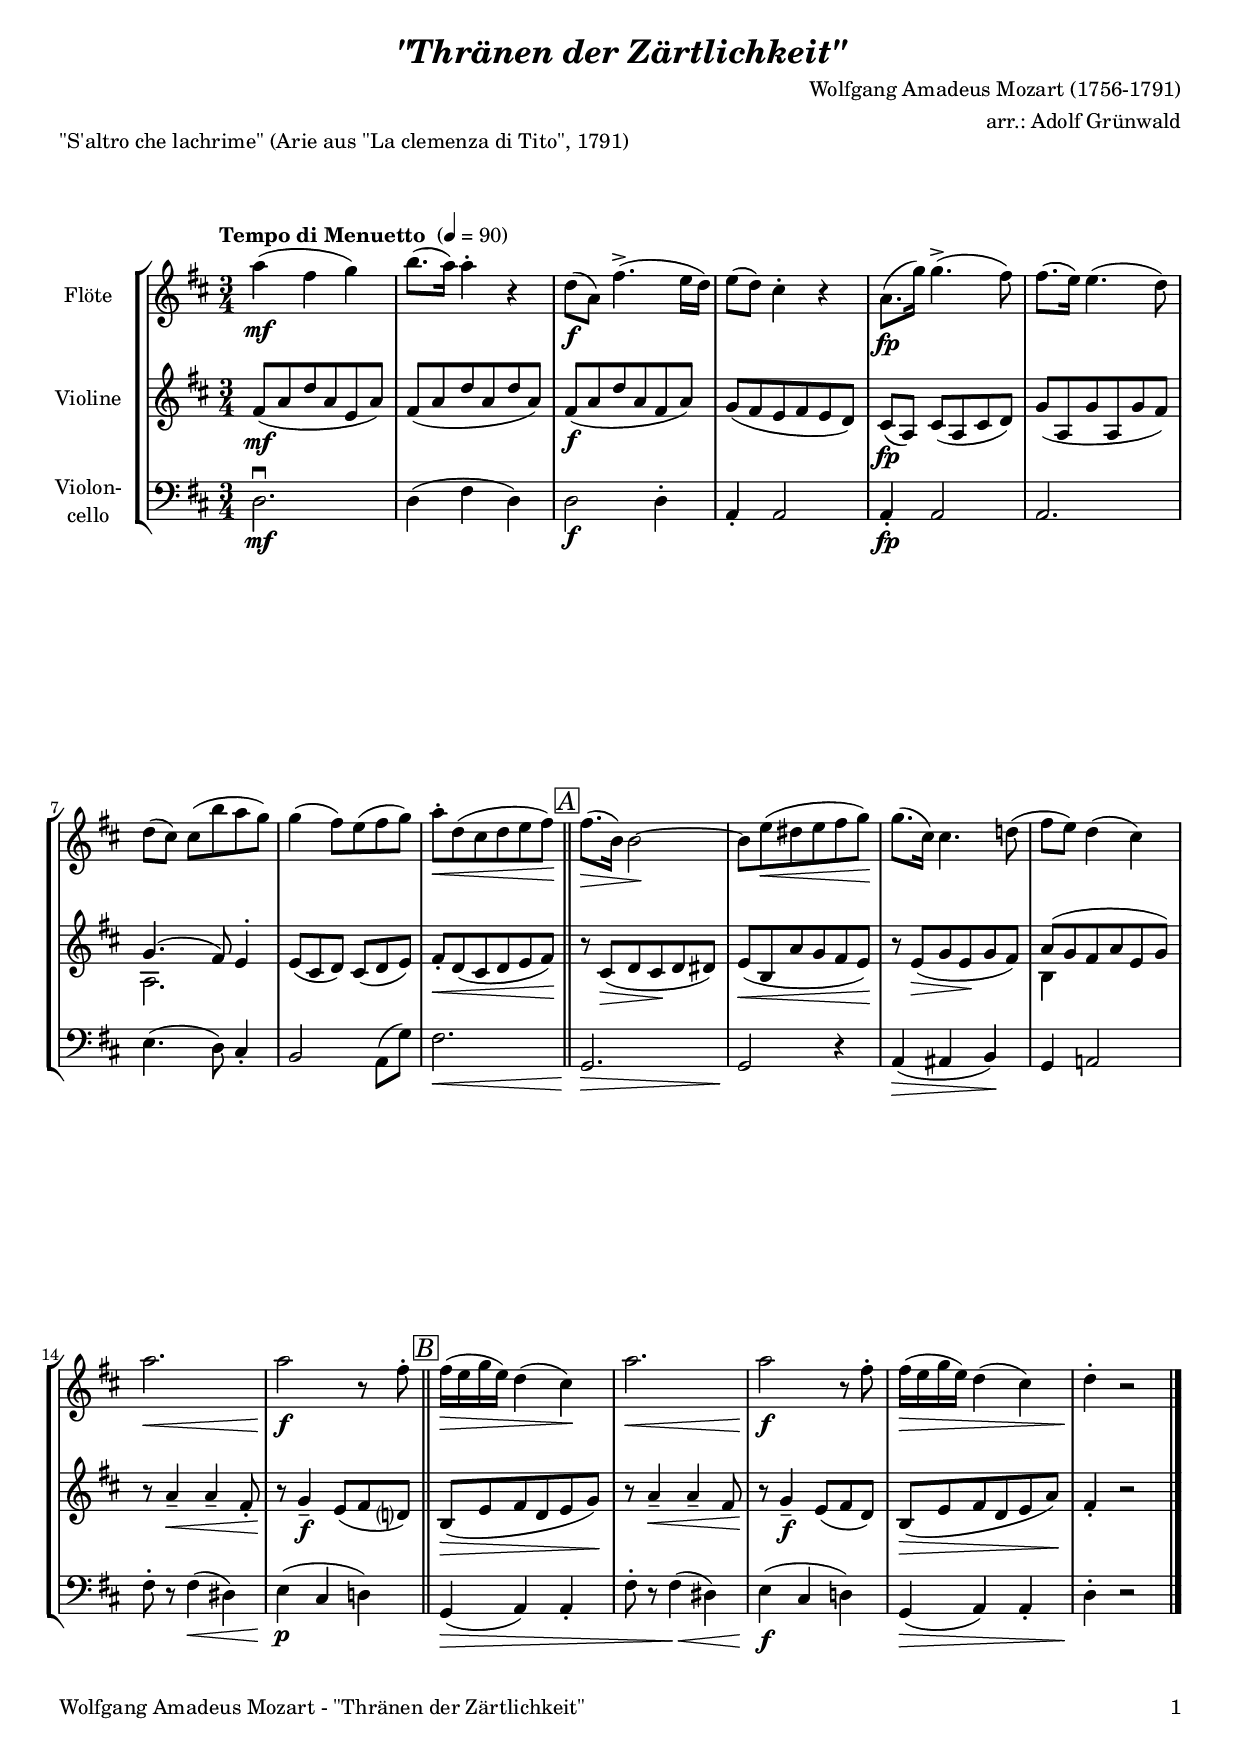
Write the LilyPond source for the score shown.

\version "2.24.4"
\include "deutsch.ly"

#(set-global-staff-size 18)

\header {
  title     = \markup \bold \italic "\"Thränen der Zärtlichkeit\""
  composer  = "Wolfgang Amadeus Mozart (1756-1791)"
  arranger  = "arr.: Adolf Grünwald"
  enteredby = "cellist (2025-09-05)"
  piece     = "\"S'altro che lachrime\" (Arie aus \"La clemenza di Tito\", 1791)"
}

voiceconsts = {
  \key d \major
  \time 3/4
  \clef "treble"
  \numericTimeSignature
  \compressEmptyMeasures
  % Set default beaming for all staves
%  \set Timing.beamExceptions = #'()
%  \set Timing.baseMoment     = #(ly:make-moment 1 4)
%  \set Timing.beatStructure  = #'(1 1 1 1)
  \tempo "Tempo di Menuetto " 4=90
}

mifl = "flute"
mist = "string ensemble 1"
mivl = "violin"
mivc = "cello"
mipz = "pizzicato strings"

boxa = { \bar "||" \mark \markup \box \italic "A" }
boxb = { \bar "||" \mark \markup \box \italic "B" }


va = \relative c''' {
  \voiceconsts

  a4(\mf fis g)
  h8.( a16) a4-. r
  d,8(\f a) fis'4.(-> e16 d)
  e8( d) cis4-. r
  a8.(\fp g'16) g4.(-> fis8)
  fis8.( e16) e4.( d8)
  d( cis) cis([ h' a g])

  g4( fis8) e( fis g)
  a-.\< d,( cis d e fis)\! \boxa
  fis8.(\> h,16) h2~\!
  h8 e(\< dis e fis g)\!
  g8.( cis,16) cis4.\! d!8(
  fis e) d4( cis)
  a'2.\<

  a2\!\f r8 fis-. \boxb
  fis16(\> e g e) d4( cis)\!
  a'2.\<
  a2\!\f r8 fis-.
  fis16(\> e g e) d4( cis)
  d-.\! r2 \bar "|."
}

vb = \relative c' {
  \voiceconsts

  fis8(\mf a d a e a)
  fis( a d a d a)
  fis(\f a d a fis a)
  g( fis e fis e d)
  cis(\fp a) cis([ a cis d])
  g( a, g' a, g' fis)
  << { g4.( fis8) e4-. } \\ a,2. >>

  e'8( cis d) cis([ d e])
  fis-.\< d( cis d e fis)\! \boxa
  r cis(\> d cis\! d dis)
  e(\< h a' g fis e)\!
  r e(\> g e\! g fis)
  << { a( g fis a e g) } \\ { h,4 s2 } >>
  r8 a'4--\< a-- fis8-.

  r\! g4--\f e8( fis d?) \boxb
  h(\> e fis d e g)\!
  r8 a4--\< a-- fis8
  r\! g4--\f e8( fis d)
  h(\> e fis d e a)\!
  fis4-. r2 \bar "|."
}

vc = \relative c {
  \voiceconsts
  \clef "bass"

  d2.\downbow\mf
  d4( fis d)
  d2\f d4-.
  a-. a2
  a4-.\fp a2
  a2.
  e'4.( d8) cis4-.

  h2 a8( g')
  fis2.\< \boxa
  g,\!\>
  g2\! r4
  a(\> ais h)\!
  g a!2
  fis'8-. r fis4(\< dis)

  e(\!\p cis d!) \boxb
  g,(\> a) a-.
  fis'8-. r fis4(\< dis)
  e(\!\f cis d!)
  g,(\> a) a-.
  d-.\! r2 \bar "|."
}


music = \new StaffGroup <<
      \new Staff {
	\set Staff.midiInstrument = \mifl
	\set Staff.instrumentName = \markup \center-column { "Flöte" }
	\transpose d d { \va }
      }

      \new Staff {
	\set Staff.midiInstrument = \mivl
	\set Staff.instrumentName = \markup \center-column { "Violine" }
	\transpose d d { \vb }
      }

      \new Staff {
	\set Staff.midiInstrument = \mivc
	\set Staff.instrumentName = \markup \center-column { "Violon-" "cello" }
	\transpose d d { \vc }
      }
>>

\book {
   \paper {
    print-page-number = ##t
    print-first-page-number = ##t
    ragged-last-bottom = ##f
    oddHeaderMarkup = \markup \null
    evenHeaderMarkup = \markup \null
    oddFooterMarkup = \markup {
      \fill-line {
        \if \should-print-page-number
        "Wolfgang Amadeus Mozart - \"Thränen der Zärtlichkeit\"" \fromproperty #'page:page-number-string
      }
    }
    evenFooterMarkup = \oddFooterMarkup
  } \score {
    \music
    \layout {}
  }

  \score {
    \unfoldRepeats \music

    \midi {
      \context {
        \Score
      }
    }
  }
}